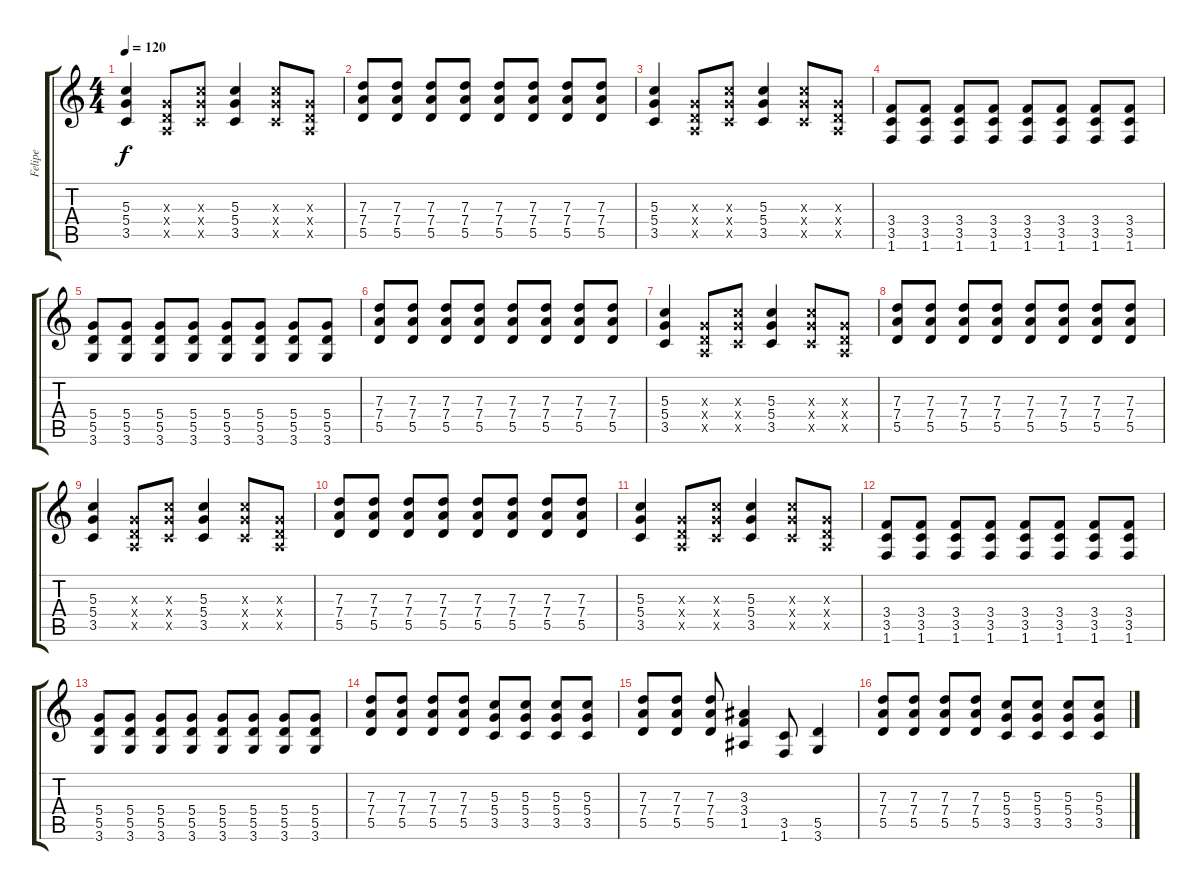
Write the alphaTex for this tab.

\track ("Felipe" "Felipe") {instrument distortionguitar}
\staff {score tabs}
\tuning (E4 B3 G3 D3 A2 E2) {hide}
\ts (4 4)
\tempo 120
\clef g2
\ks c
(5.3 5.4 3.5).4{dy f} (0.3{x} 0.4{x} 0.5{x}).8 (5.3{x} 5.4{x} 3.5{x}).8 (5.3 5.4 3.5).4 (5.3{x} 5.4{x} 3.5{x}).8 (0.3{x} 0.4{x} 0.5{x}).8 |
(7.3 7.4 5.5).8 (7.3 7.4 5.5).8 (7.3 7.4 5.5).8 (7.3 7.4 5.5).8 (7.3 7.4 5.5).8 (7.3 7.4 5.5).8 (7.3 7.4 5.5).8 (7.3 7.4 5.5).8 |
(5.3 5.4 3.5).4 (0.3{x} 0.4{x} 0.5{x}).8 (5.3{x} 5.4{x} 3.5{x}).8 (5.3 5.4 3.5).4 (5.3{x} 5.4{x} 3.5{x}).8 (0.3{x} 0.4{x} 0.5{x}).8 |
(3.4 3.5 1.6).8 (3.4 3.5 1.6).8 (3.4 3.5 1.6).8 (3.4 3.5 1.6).8 (3.4 3.5 1.6).8 (3.4 3.5 1.6).8 (3.4 3.5 1.6).8 (3.4 3.5 1.6).8 |
(5.4 5.5 3.6).8 (5.4 5.5 3.6).8 (5.4 5.5 3.6).8 (5.4 5.5 3.6).8 (5.4 5.5 3.6).8 (5.4 5.5 3.6).8 (5.4 5.5 3.6).8 (5.4 5.5 3.6).8 |
(7.3 7.4 5.5).8 (7.3 7.4 5.5).8 (7.3 7.4 5.5).8 (7.3 7.4 5.5).8 (7.3 7.4 5.5).8 (7.3 7.4 5.5).8 (7.3 7.4 5.5).8 (7.3 7.4 5.5).8 |
(5.3 5.4 3.5).4 (0.3{x} 0.4{x} 0.5{x}).8 (5.3{x} 5.4{x} 3.5{x}).8 (5.3 5.4 3.5).4 (5.3{x} 5.4{x} 3.5{x}).8 (0.3{x} 0.4{x} 0.5{x}).8 |
(7.3 7.4 5.5).8 (7.3 7.4 5.5).8 (7.3 7.4 5.5).8 (7.3 7.4 5.5).8 (7.3 7.4 5.5).8 (7.3 7.4 5.5).8 (7.3 7.4 5.5).8 (7.3 7.4 5.5).8 |
(5.3 5.4 3.5).4 (0.3{x} 0.4{x} 0.5{x}).8 (5.3{x} 5.4{x} 3.5{x}).8 (5.3 5.4 3.5).4 (5.3{x} 5.4{x} 3.5{x}).8 (0.3{x} 0.4{x} 0.5{x}).8 |
(7.3 7.4 5.5).8 (7.3 7.4 5.5).8 (7.3 7.4 5.5).8 (7.3 7.4 5.5).8 (7.3 7.4 5.5).8 (7.3 7.4 5.5).8 (7.3 7.4 5.5).8 (7.3 7.4 5.5).8 |
(5.3 5.4 3.5).4 (0.3{x} 0.4{x} 0.5{x}).8 (5.3{x} 5.4{x} 3.5{x}).8 (5.3 5.4 3.5).4 (5.3{x} 5.4{x} 3.5{x}).8 (0.3{x} 0.4{x} 0.5{x}).8 |
(3.4 3.5 1.6).8 (3.4 3.5 1.6).8 (3.4 3.5 1.6).8 (3.4 3.5 1.6).8 (3.4 3.5 1.6).8 (3.4 3.5 1.6).8 (3.4 3.5 1.6).8 (3.4 3.5 1.6).8 |
(5.4 5.5 3.6).8 (5.4 5.5 3.6).8 (5.4 5.5 3.6).8 (5.4 5.5 3.6).8 (5.4 5.5 3.6).8 (5.4 5.5 3.6).8 (5.4 5.5 3.6).8 (5.4 5.5 3.6).8 |
(7.3 7.4 5.5).8 (7.3 7.4 5.5).8 (7.3 7.4 5.5).8 (7.3 7.4 5.5).8 (5.3 5.4 3.5).8 (5.3 5.4 3.5).8 (5.3 5.4 3.5).8 (5.3 5.4 3.5).8 |
(7.3 7.4 5.5).8 (7.3 7.4 5.5).8 (7.3 7.4 5.5).8 (3.3 3.4 1.5).4 (3.5 1.6).8 (5.5 3.6).4 |
(7.3 7.4 5.5).8 (7.3 7.4 5.5).8 (7.3 7.4 5.5).8 (7.3 7.4 5.5).8 (5.3 5.4 3.5).8 (5.3 5.4 3.5).8 (5.3 5.4 3.5).8 (5.3 5.4 3.5).8
